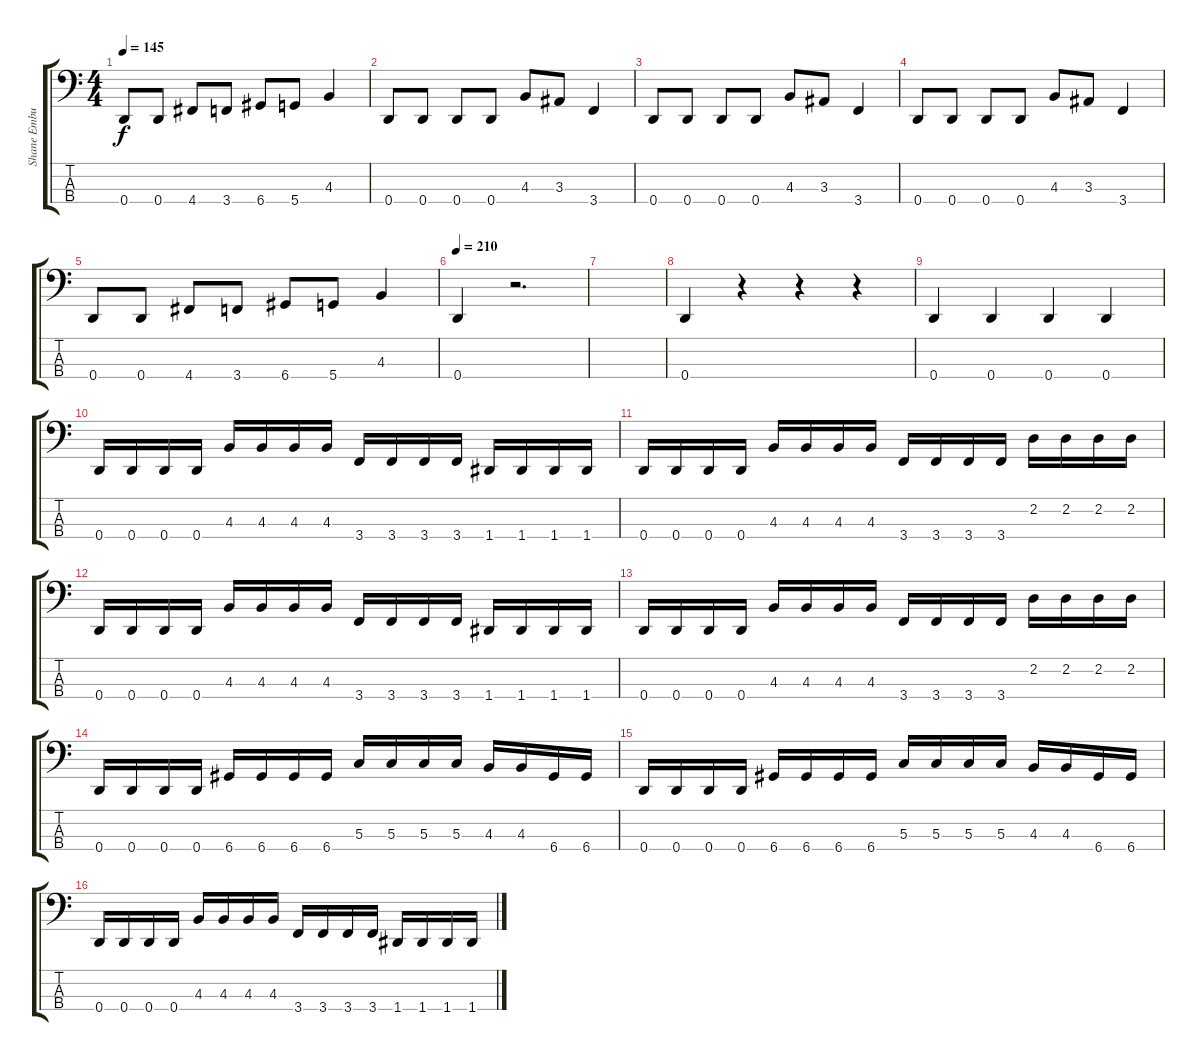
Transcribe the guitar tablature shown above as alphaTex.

\track ("Shane Embury (Bass)" "Shane Embu") {instrument electricbassfinger}
\staff {score tabs}
\tuning (F2 C2 G1 D1) {hide}
\ts (4 4)
\tempo 145
\clef f4
\ks c
0.4.8{dy f} 0.4.8 4.4.8 3.4.8 6.4.8 5.4.8 4.3.4 |
0.4.8 0.4.8 0.4.8 0.4.8 4.3.8 3.3.8 3.4.4 |
0.4.8 0.4.8 0.4.8 0.4.8 4.3.8 3.3.8 3.4.4 |
0.4.8 0.4.8 0.4.8 0.4.8 4.3.8 3.3.8 3.4.4 |
0.4.8 0.4.8 4.4.8 3.4.8 6.4.8 5.4.8 4.3.4 |
\tempo 210
0.4.4 r.2{d} |
|
0.4.4 r.4 r.4 r.4 |
0.4.4 0.4.4 0.4.4 0.4.4 |
0.4.16 0.4.16 0.4.16 0.4.16 4.3.16 4.3.16 4.3.16 4.3.16 3.4.16 3.4.16 3.4.16 3.4.16 1.4.16 1.4.16 1.4.16 1.4.16 |
0.4.16 0.4.16 0.4.16 0.4.16 4.3.16 4.3.16 4.3.16 4.3.16 3.4.16 3.4.16 3.4.16 3.4.16 2.2.16 2.2.16 2.2.16 2.2.16 |
0.4.16 0.4.16 0.4.16 0.4.16 4.3.16 4.3.16 4.3.16 4.3.16 3.4.16 3.4.16 3.4.16 3.4.16 1.4.16 1.4.16 1.4.16 1.4.16 |
0.4.16 0.4.16 0.4.16 0.4.16 4.3.16 4.3.16 4.3.16 4.3.16 3.4.16 3.4.16 3.4.16 3.4.16 2.2.16 2.2.16 2.2.16 2.2.16 |
0.4.16 0.4.16 0.4.16 0.4.16 6.4.16 6.4.16 6.4.16 6.4.16 5.3.16 5.3.16 5.3.16 5.3.16 4.3.16 4.3.16 6.4.16 6.4.16 |
0.4.16 0.4.16 0.4.16 0.4.16 6.4.16 6.4.16 6.4.16 6.4.16 5.3.16 5.3.16 5.3.16 5.3.16 4.3.16 4.3.16 6.4.16 6.4.16 |
0.4.16 0.4.16 0.4.16 0.4.16 4.3.16 4.3.16 4.3.16 4.3.16 3.4.16 3.4.16 3.4.16 3.4.16 1.4.16 1.4.16 1.4.16 1.4.16
